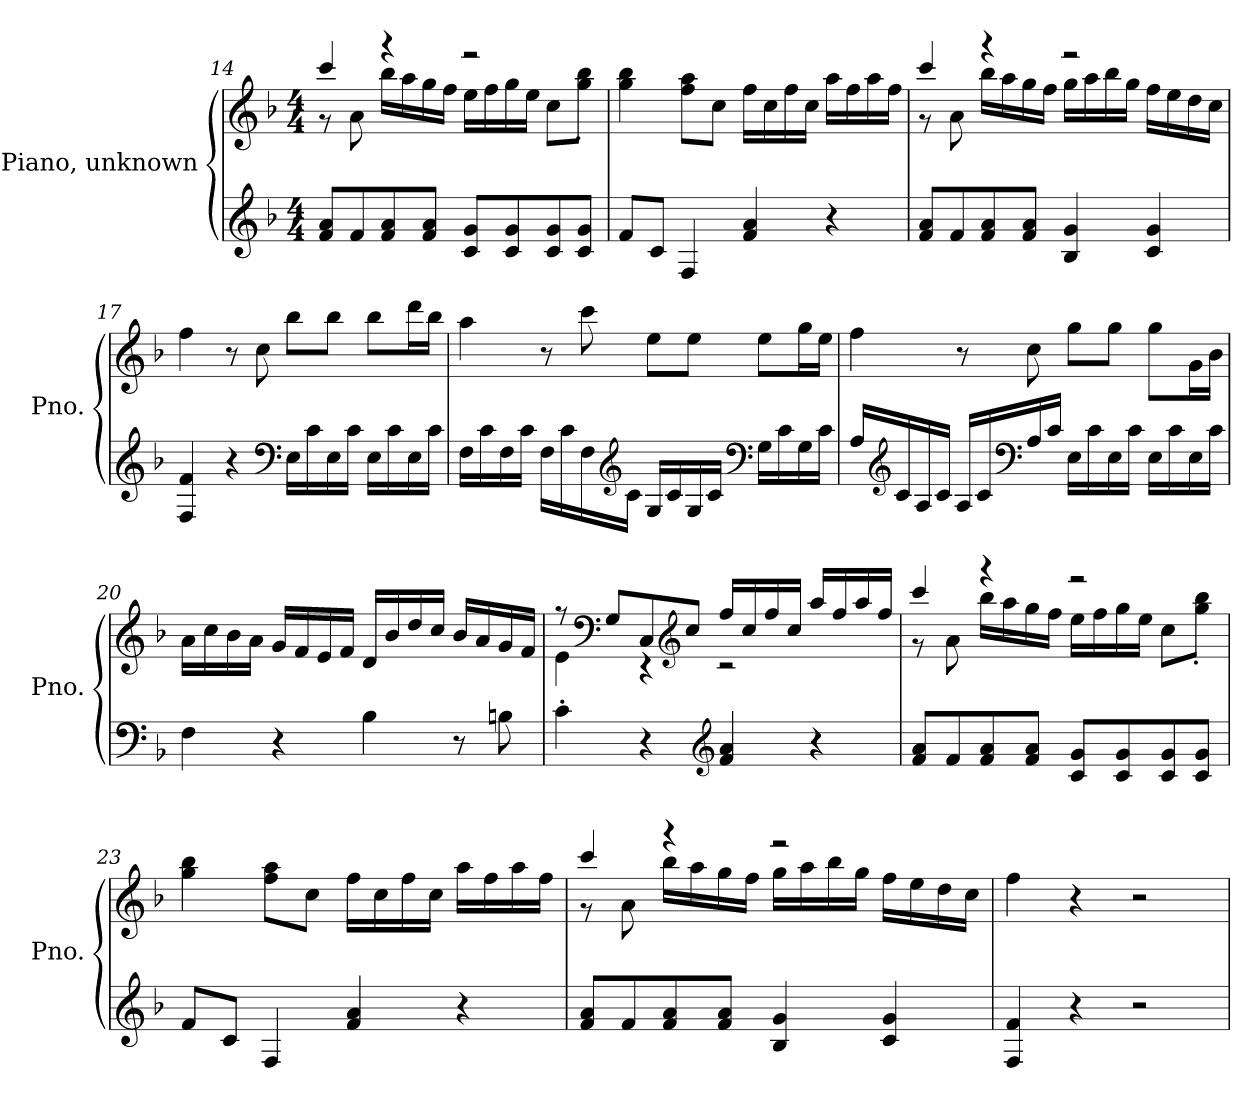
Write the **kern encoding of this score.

**kern	**kern
*part1	*part1
*staff2	*staff1
*I"Piano, unknown	*
*I'Pno.	*
*clefG2	*clefG2
*k[b-]	*k[b-]
*M4/4	*M4/4
=14	=14
*	*^
8f/ 8a/L	4ccc/	8r
8f/	.	8a\
8f/ 8a/	4r	16bb-\LL
.	.	16aa\
8f/ 8a/J	.	16gg\
.	.	16ff\JJ
8c/ 8g/L	2r	16ee\LL
.	.	16ff\
8c/ 8g/	.	16gg\
.	.	16ee\JJ
8c/ 8g/	.	8cc\L
8c/ 8g/J	.	8gg\' 8bb-\'J
*	*v	*v
!!LO:LB:g=z
=15	=15
8f/L	4gg\ 4bb-\
8c/J	.
4F/	8ff\ 8aa\L
.	8cc\J
4f/ 4a/	16ff\LL
.	16cc\
.	16ff\
.	16cc\JJ
4r	16aa\LL
.	16ff\
.	16aa\
.	16ff\JJ
=16	=16
*	*^
8f/ 8a/L	4ccc/	8r
8f/	.	8a\
8f/ 8a/	4r	16bb-\LL
.	.	16aa\
8f/ 8a/J	.	16gg\
.	.	16ff\JJ
4B-/ 4g/	2r	16gg\LL
.	.	16aa\
.	.	16bb-\
.	.	16gg\JJ
4c/ 4g/	.	16ff\LL
.	.	16ee\
.	.	16dd\
.	.	16cc\JJ
*	*v	*v
=17	=17
4F/ 4f/	4ff\
4r	8r
.	8cc\
*clefF4	*
16E\LL	8bb-\L
16c\	.
16E\	8bb-\J
16c\JJ	.
16E\LL	8bb-\L
16c\	.
16E\	16ddd\L
16c\JJ	16bb-\JJ
!!LO:PB:g=z
=18	=18
16F\LL	4aa\
16c\	.
16F\	.
16c\JJ	.
16F\LL	8r
16c\	.
16F\	8ccc\
*clefG2	*
16c\JJ	.
16G/LL	8ee\L
16c/	.
16G/	8ee\J
16c/JJ	.
*clefF4	*
16G\LL	8ee\L
16c\	.
16G\	16gg\L
16c\JJ	16ee\JJ
=19	=19
16A/LL	4ff\
*clefG2	*
16c/	.
16A/	.
16c/JJ	.
16A/LL	8r
16c/	.
*clefF4	*
16A/	8cc\
16c/JJ	.
16E\LL	8gg\L
16c\	.
16E\	8gg\J
16c\JJ	.
16E\LL	8gg\L
16c\	.
16E\	16g\L
16c\JJ	16b-\JJ
!!LO:LB:g=z
=20	=20
4F\	16a\LL
.	16cc\
.	16b-\
.	16a\JJ
4r	16g/LL
.	16f/
.	16e/
.	16f/JJ
4B-\	16d/LL
.	16b-/
.	16dd/
.	16cc/JJ
8r	16b-/LL
.	16a/
8Bn\	16g/
.	16f/JJ
=21	=21
*	*^
4c'\	8r	4e\
*	*clefF4	*
.	8G/L	.
4r	8C/	4r
*	*clefG2	*
.	8cc/J	.
*clefG2	*	*
4f/ 4a/	16ff/LL	2r
.	16cc/	.
.	16ff/	.
.	16cc/JJ	.
4r	16aa/LL	.
.	16ff/	.
.	16aa/	.
.	16ff/JJ	.
=22	=22	=22
8f/ 8a/L	4ccc/	8r
8f/	.	8a\
8f/ 8a/	4r	16bb-\LL
.	.	16aa\
8f/ 8a/J	.	16gg\
.	.	16ff\JJ
8c/ 8g/L	2r	16ee\LL
.	.	16ff\
8c/ 8g/	.	16gg\
.	.	16ee\JJ
8c/ 8g/	.	8cc\L
8c/ 8g/J	.	8gg\' 8bb-\'J
*	*v	*v
!!LO:LB:g=z
=23	=23
8f/L	4gg\ 4bb-\
8c/J	.
4F/	8ff\ 8aa\L
.	8cc\J
4f/ 4a/	16ff\LL
.	16cc\
.	16ff\
.	16cc\JJ
4r	16aa\LL
.	16ff\
.	16aa\
.	16ff\JJ
=24	=24
*	*^
8f/ 8a/L	4ccc/	8r
8f/	.	8a\
8f/ 8a/	4r	16bb-\LL
.	.	16aa\
8f/ 8a/J	.	16gg\
.	.	16ff\JJ
4B-/ 4g/	2r	16gg\LL
.	.	16aa\
.	.	16bb-\
.	.	16gg\JJ
4c/ 4g/	.	16ff\LL
.	.	16ee\
.	.	16dd\
.	.	16cc\JJ
*	*v	*v
=25	=25
4F/ 4f/	4ff\
4r	4r
2r	2r
=	=
*-	*-
